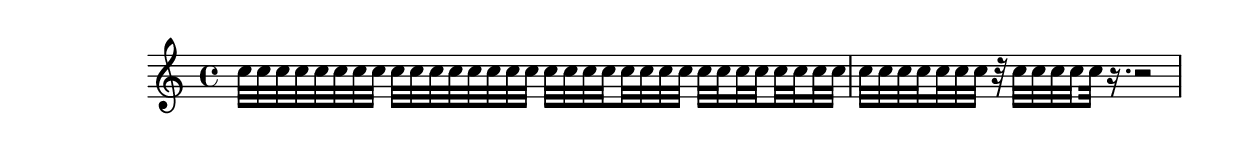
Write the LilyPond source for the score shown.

\version "2.19.40"

\header {
  lsrtags = "rhythms"

  texidoc = "
The beams of consecutive 16th (or shorter) notes are, by default, not
subdivided.  That is, the three (or more) beams stretch unbroken over
entire groups of notes.  This behavior can be modified to subdivide the
beams into sub-groups by setting the property @code{subdivideBeams}.
When set, multiple beams will be subdivided at intervals defined by the
current value of @code{baseMoment} by reducing the multiple beams to
the number of beams that indicates the metric value of the subdivision.
If the group following the division is shorter than the current metric
value (usually because the beam is incomplete) the number of beams
reflects the longest possible subdivision group.  However, if there is
only one note left after the division this restriction isn't applied.
Note that @code{baseMoment} defaults to one over the denominator of the
current time signature if not set explicitly. It must be set to a
fraction giving the duration of the beam sub-group using the
@code{ly:make-moment} function, as shown in this snippet. Also, when
@code{baseMoment} is changed, @code{beatStructure} should also be
changed to match the new @code{baseMoment}:

"
  doctitle = "Subdividing beams"
}

\relative c'' {
  c32[ c c c c c c c]
  \set subdivideBeams = ##t
  c32[ c c c c c c c]

  % Set beam sub-group length to an eighth note
  \set baseMoment = #(ly:make-moment 1/8)
  \set beatStructure = 2,2,2,2
  c32[ c c c c c c c]

  % Set beam sub-group length to a sixteenth note
  \set baseMoment = #(ly:make-moment 1/16)
  \set beatStructure = 4,4,4,4
  c32[ c c c c c c c]

  % Shorten beam by 1/32
  \set baseMoment = #(ly:make-moment 1/8)
  \set beatStructure = 2,2,2,2
  c32[ c c c c c c] r32

  % Shorten beam by 3/32
  \set baseMoment = #(ly:make-moment 1/8)
  \set beatStructure = 2,2,2,2
  c32[ c c c c] r16.
  r2
}
